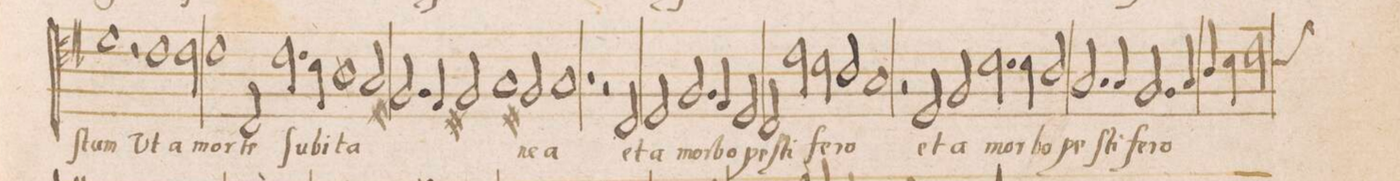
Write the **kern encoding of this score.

**kern	**text
*I"ALTVS	*
*clefC4	*
*k[b-]	*
*met(c|)	*
*M2/1	*
1d	-ſtum
2r	.
[2c\	Vt
=22	=22
2c\]	.
2c\	a
1c	mor-
=23	=23
2C/	-te
2.c\	ſu-
4B-\	-bi-
[2A\	-ta
=24	=24
2A\]	.
2G/	.
2.F#X/	.
4E/	.
=25	=25
2F#X/	.
1G	.
2F#X/	ne-
=26	=26
1G	-a
1r	.
=27	=27
2r	.
2C/	et
2D/	a
[2F/	mor-
=28	=28
4F/]	.
4E/	-bo
2D/	pe-
2C/	-ſti
2c\	fe-
=29	=29
2B-\	-ro
2A/	.
1G	.
=30	=30
2r	.
2D/	et
2F/	a
[2B-\	mor-
=31	=31
4B-\]	.
4B-\	-bo
2A/	.
2.G/	pe-
4G/	-ſti
=32	=32
2.F/	fe-
4G/	-ro
4A/	.
4B-\	.
*custos:B	*
2c\	.
=33	=33
*-	*-
